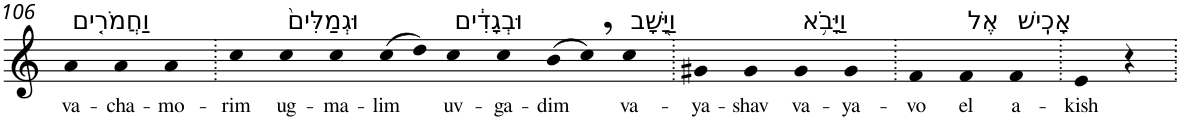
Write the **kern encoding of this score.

**kern	**text
*part1	*part1
*staff1	*staff1
*I"Piano	*
*I'Pno	*
!!LO:PB:g=z
*clefG2	*
*k[]	*
=106	=106
!LO:TX:a:t=וַחֲמֹרִ֤ים	!
!	!LO:LY:b
4a	va-
!	!LO:LY:b
4a	-cha-
!	!LO:LY:b
4a	-mo-
=107.	=107.
!	!LO:LY:b
4cc	-rim
!LO:TX:a:t=וּגְמַלִּים֙	!
!	!LO:LY:b
4cc	ug-
!	!LO:LY:b
4cc	-ma-
!	!LO:LY:b
(>8cc	-lim
8dd)	.
!LO:TX:a:t=וּבְגָדִ֔ים	!
!	!LO:LY:b
4cc	uv-
!	!LO:LY:b
4cc	-ga-
!	!LO:LY:b
(>8b	-dim
8cc,)	.
!LO:TX:a:t=וַיָּ֖שָׁב	!
!	!LO:LY:b
4cc	va-
=108.	=108.
!	!LO:LY:b
4g#X	-ya-
!	!LO:LY:b
4g#	-shav
!LO:TX:a:t=וַיָּבֹ֥א	!
!	!LO:LY:b
4g#	va-
!	!LO:LY:b
4g#	-ya-
=109.	=109.
!	!LO:LY:b
4f	-vo
!LO:TX:a:t=אֶל	!
!	!LO:LY:b
4f	el
!LO:TX:a:t=אָכִֽישׁ	!
!	!LO:LY:b
4f	a-
=110.	=110.
!	!LO:LY:b
4e	-kish
4r	.
=.	=.
*-	*-
